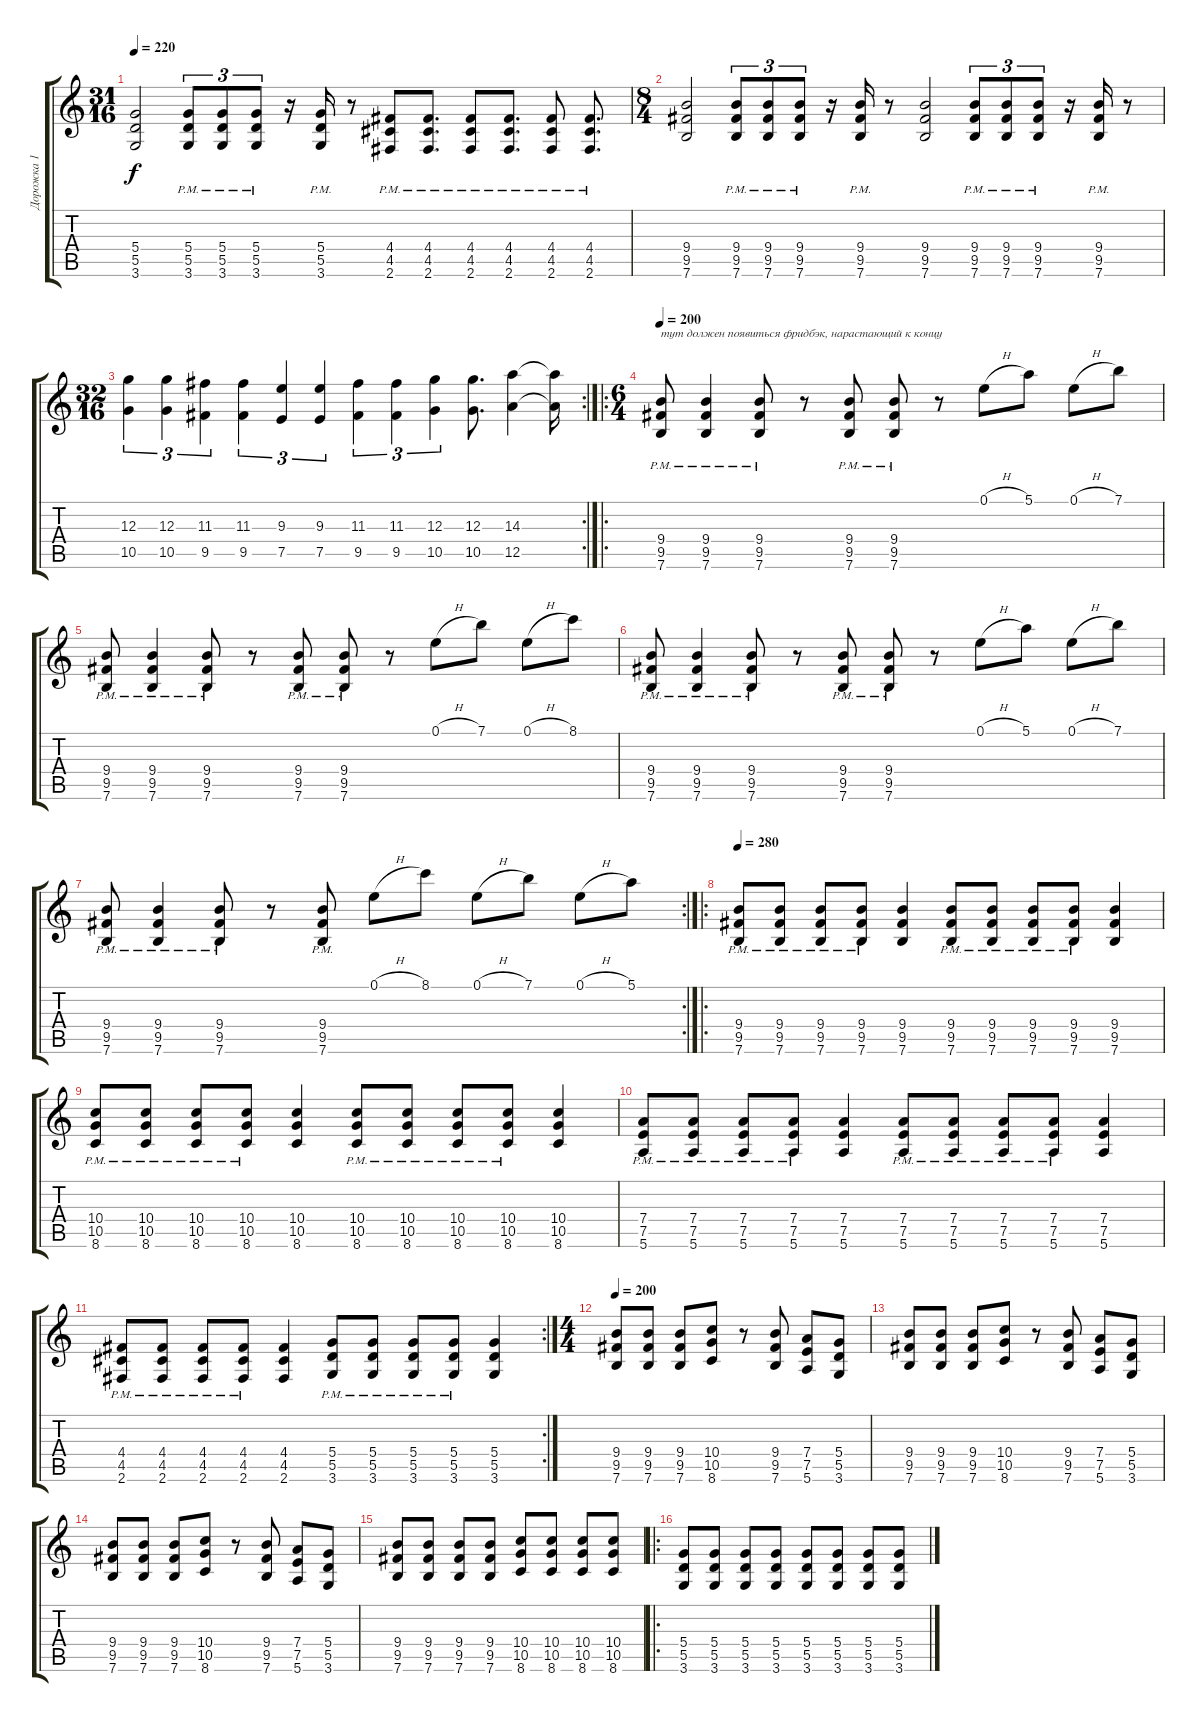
\track ("Дорожка 1" "Дорожка 1") {instrument distortionguitar}
\staff {score tabs}
\tuning (E4 B3 G3 D3 A2 E2) {hide}
\ts (31 16)
\tempo 220
\clef g2
\ks c
(5.4 5.5 3.6).2{dy f} (5.4{pm} 5.5{pm} 3.6{pm}).8{tu (3 2)} (5.4{pm} 5.5{pm} 3.6{pm}).8{tu (3 2)} (5.4{pm} 5.5{pm} 3.6{pm}).8{tu (3 2)} r.16 (5.4{pm} 5.5{pm} 3.6{pm}).16 r.8 (4.4{pm} 4.5{pm} 2.6{pm}).8 (4.4{pm} 4.5{pm} 2.6{pm}).8{d} (4.4{pm} 4.5{pm} 2.6{pm}).8 (4.4{pm} 4.5{pm} 2.6{pm}).8{d} (4.4{pm} 4.5{pm} 2.6{pm}).8 (4.4{pm} 4.5{pm} 2.6{pm}).8{d} |
\ts (8 4)
(9.4 9.5 7.6).2 (9.4{pm} 9.5{pm} 7.6{pm}).8{tu (3 2)} (9.4{pm} 9.5{pm} 7.6{pm}).8{tu (3 2)} (9.4{pm} 9.5{pm} 7.6{pm}).8{tu (3 2)} r.16 (9.4{pm} 9.5{pm} 7.6{pm}).16 r.8 (9.4 9.5 7.6).2 (9.4{pm} 9.5{pm} 7.6{pm}).8{tu (3 2)} (9.4{pm} 9.5{pm} 7.6{pm}).8{tu (3 2)} (9.4{pm} 9.5{pm} 7.6{pm}).8{tu (3 2)} r.16 (9.4{pm} 9.5{pm} 7.6{pm}).16 r.8 |
\rc 2
\ts (32 16)
(12.3 10.5).4{tu (3 2)} (12.3 10.5).4{tu (3 2)} (11.3 9.5).4{tu (3 2)} (11.3 9.5).4{tu (3 2)} (9.3 7.5).4{tu (3 2)} (9.3 7.5).4{tu (3 2)} (11.3 9.5).4{tu (3 2)} (11.3 9.5).4{tu (3 2)} (12.3 10.5).4{tu (3 2)} (12.3 10.5).8{d} (14.3 12.5).4 (14.3{t} 12.5{t}).16 |
\ro
\ts (6 4)
\tempo 200
(9.4{pm} 9.5{pm} 7.6{pm}).8{txt "тут должен появиться фридбэк, нарастающий к концу"} (9.4{pm} 9.5{pm} 7.6{pm}).4 (9.4{pm} 9.5{pm} 7.6{pm}).8 r.8 (9.4{pm} 9.5{pm} 7.6{pm}).8 (9.4{pm} 9.5{pm} 7.6{pm}).8 r.8 0.1{h}.8 5.1.8 0.1{h}.8 7.1.8 |
(9.4{pm} 9.5{pm} 7.6{pm}).8 (9.4{pm} 9.5{pm} 7.6{pm}).4 (9.4{pm} 9.5{pm} 7.6{pm}).8 r.8 (9.4{pm} 9.5{pm} 7.6{pm}).8 (9.4{pm} 9.5{pm} 7.6{pm}).8 r.8 0.1{h}.8 7.1.8 0.1{h}.8 8.1.8 |
(9.4{pm} 9.5{pm} 7.6{pm}).8 (9.4{pm} 9.5{pm} 7.6{pm}).4 (9.4{pm} 9.5{pm} 7.6{pm}).8 r.8 (9.4{pm} 9.5{pm} 7.6{pm}).8 (9.4{pm} 9.5{pm} 7.6{pm}).8 r.8 0.1{h}.8 5.1.8 0.1{h}.8 7.1.8 |
\rc 2
(9.4{pm} 9.5{pm} 7.6{pm}).8 (9.4{pm} 9.5{pm} 7.6{pm}).4 (9.4{pm} 9.5{pm} 7.6{pm}).8 r.8 (9.4{pm} 9.5{pm} 7.6{pm}).8 0.1{h}.8 8.1.8 0.1{h}.8 7.1.8 0.1{h}.8 5.1.8 |
\ro
\tempo 280
(9.4{pm} 9.5{pm} 7.6{pm}).8 (9.4{pm} 9.5{pm} 7.6{pm}).8 (9.4{pm} 9.5{pm} 7.6{pm}).8 (9.4{pm} 9.5{pm} 7.6{pm}).8 (9.4 9.5 7.6).4 (9.4{pm} 9.5{pm} 7.6{pm}).8 (9.4{pm} 9.5{pm} 7.6{pm}).8 (9.4{pm} 9.5{pm} 7.6{pm}).8 (9.4{pm} 9.5{pm} 7.6{pm}).8 (9.4 9.5 7.6).4 |
(10.4{pm} 10.5{pm} 8.6{pm}).8 (10.4{pm} 10.5{pm} 8.6{pm}).8 (10.4{pm} 10.5{pm} 8.6{pm}).8 (10.4{pm} 10.5{pm} 8.6{pm}).8 (10.4 10.5 8.6).4 (10.4{pm} 10.5{pm} 8.6{pm}).8 (10.4{pm} 10.5{pm} 8.6{pm}).8 (10.4{pm} 10.5{pm} 8.6{pm}).8 (10.4{pm} 10.5{pm} 8.6{pm}).8 (10.4 10.5 8.6).4 |
(7.4{pm} 7.5{pm} 5.6{pm}).8 (7.4{pm} 7.5{pm} 5.6{pm}).8 (7.4{pm} 7.5{pm} 5.6{pm}).8 (7.4{pm} 7.5{pm} 5.6{pm}).8 (7.4 7.5 5.6).4 (7.4{pm} 7.5{pm} 5.6{pm}).8 (7.4{pm} 7.5{pm} 5.6{pm}).8 (7.4{pm} 7.5{pm} 5.6{pm}).8 (7.4{pm} 7.5{pm} 5.6{pm}).8 (7.4 7.5 5.6).4 |
\rc 2
(4.4{pm} 4.5{pm} 2.6{pm}).8 (4.4{pm} 4.5{pm} 2.6{pm}).8 (4.4{pm} 4.5{pm} 2.6{pm}).8 (4.4{pm} 4.5{pm} 2.6{pm}).8 (4.4 4.5 2.6).4 (5.4{pm} 5.5{pm} 3.6{pm}).8 (5.4{pm} 5.5{pm} 3.6{pm}).8 (5.4{pm} 5.5{pm} 3.6{pm}).8 (5.4{pm} 5.5{pm} 3.6{pm}).8 (5.4 5.5 3.6).4 |
\ts (4 4)
\tempo 200
(9.4 9.5 7.6).8 (9.4 9.5 7.6).8 (9.4 9.5 7.6).8 (10.4 10.5 8.6).8 r.8 (9.4 9.5 7.6).8 (7.4 7.5 5.6).8 (5.4 5.5 3.6).8 |
(9.4 9.5 7.6).8 (9.4 9.5 7.6).8 (9.4 9.5 7.6).8 (10.4 10.5 8.6).8 r.8 (9.4 9.5 7.6).8 (7.4 7.5 5.6).8 (5.4 5.5 3.6).8 |
(9.4 9.5 7.6).8 (9.4 9.5 7.6).8 (9.4 9.5 7.6).8 (10.4 10.5 8.6).8 r.8 (9.4 9.5 7.6).8 (7.4 7.5 5.6).8 (5.4 5.5 3.6).8 |
(9.4 9.5 7.6).8 (9.4 9.5 7.6).8 (9.4 9.5 7.6).8 (9.4 9.5 7.6).8 (10.4 10.5 8.6).8 (10.4 10.5 8.6).8 (10.4 10.5 8.6).8 (10.4 10.5 8.6).8 |
\ro
(5.4 5.5 3.6).8 (5.4 5.5 3.6).8 (5.4 5.5 3.6).8 (5.4 5.5 3.6).8 (5.4 5.5 3.6).8 (5.4 5.5 3.6).8 (5.4 5.5 3.6).8 (5.4 5.5 3.6).8
